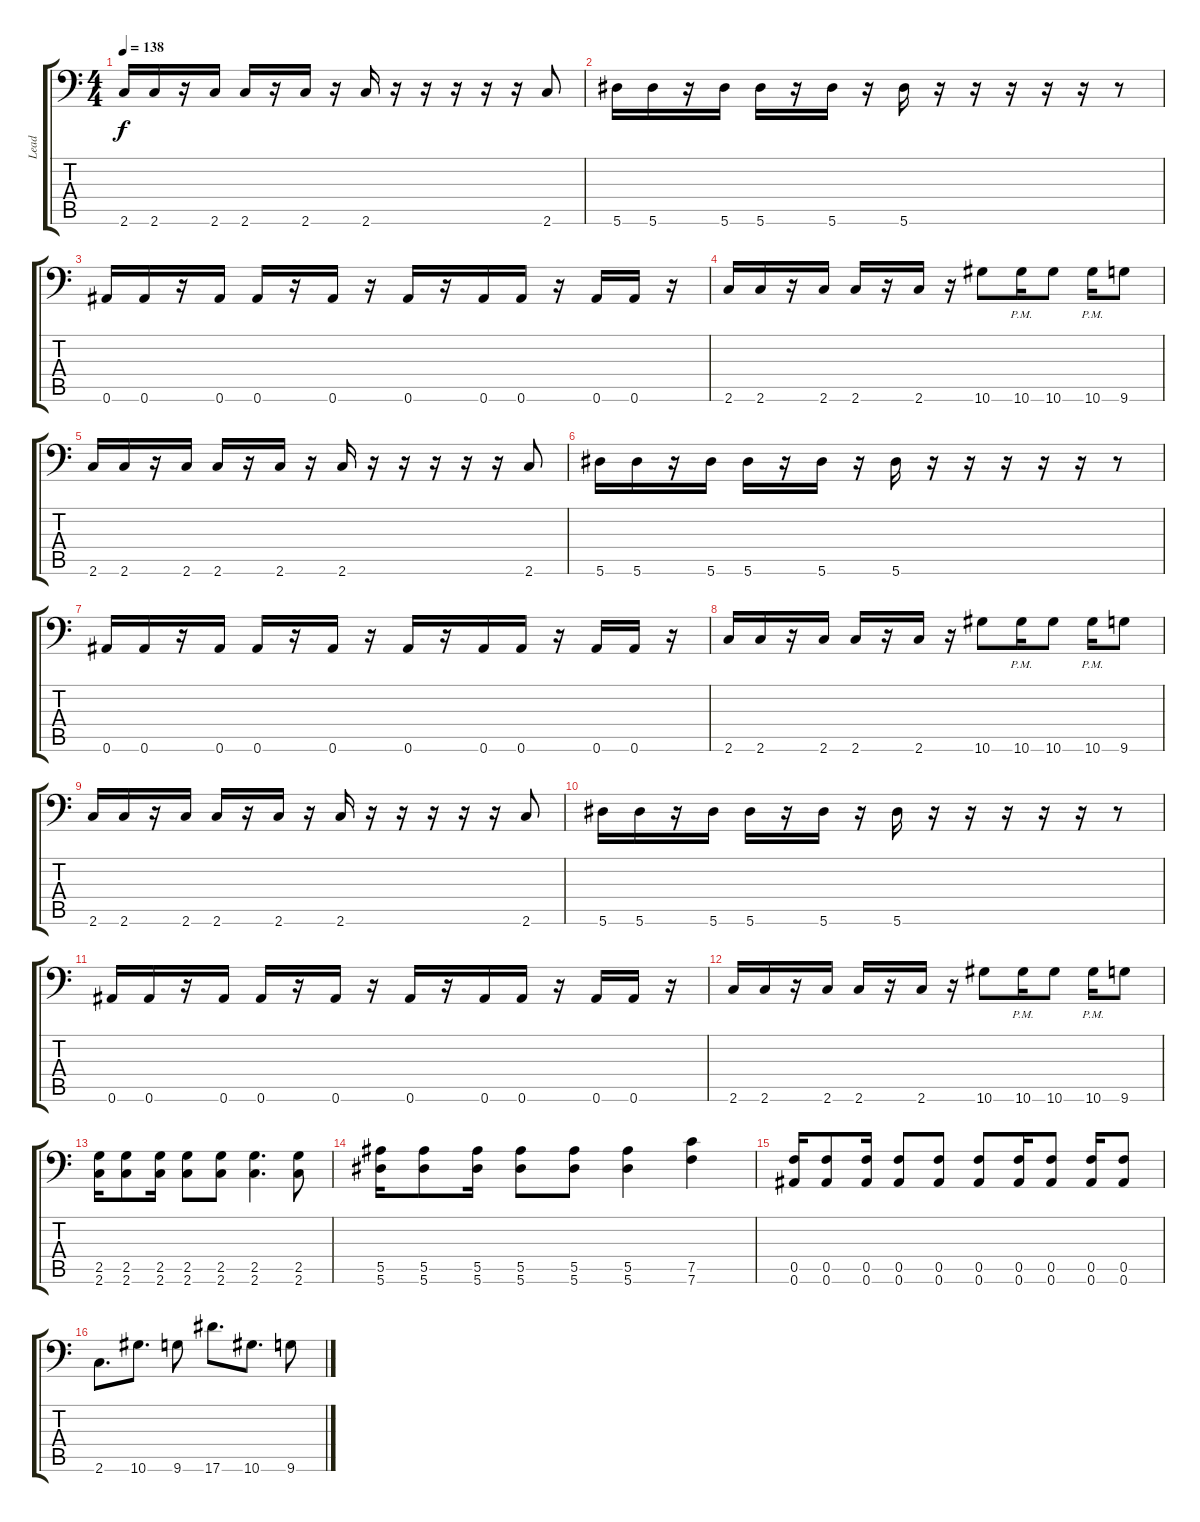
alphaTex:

\track ("Lead" "Lead") {instrument distortionguitar}
\staff {score tabs}
\tuning (C4 G3 Eb3 Bb2 F2 Bb1) {hide}
\ts (4 4)
\tempo 138
\clef f4
\ks c
2.6.16{dy f} 2.6.16 r.16 2.6.16 2.6.16 r.16 2.6.16 r.16 2.6.16 r.16 r.16 r.16 r.16 r.16 2.6.8 |
5.6.16 5.6.16 r.16 5.6.16 5.6.16 r.16 5.6.16 r.16 5.6.16 r.16 r.16 r.16 r.16 r.16 r.8 |
0.6.16 0.6.16 r.16 0.6.16 0.6.16 r.16 0.6.16 r.16 0.6.16 r.16 0.6.16 0.6.16 r.16 0.6.16 0.6.16 r.16 |
2.6.16 2.6.16 r.16 2.6.16 2.6.16 r.16 2.6.16 r.16 10.6.8 10.6{pm}.16 10.6.8 10.6{pm}.16 9.6.8 |
2.6.16 2.6.16 r.16 2.6.16 2.6.16 r.16 2.6.16 r.16 2.6.16 r.16 r.16 r.16 r.16 r.16 2.6.8 |
5.6.16 5.6.16 r.16 5.6.16 5.6.16 r.16 5.6.16 r.16 5.6.16 r.16 r.16 r.16 r.16 r.16 r.8 |
0.6.16 0.6.16 r.16 0.6.16 0.6.16 r.16 0.6.16 r.16 0.6.16 r.16 0.6.16 0.6.16 r.16 0.6.16 0.6.16 r.16 |
2.6.16 2.6.16 r.16 2.6.16 2.6.16 r.16 2.6.16 r.16 10.6.8 10.6{pm}.16 10.6.8 10.6{pm}.16 9.6.8 |
2.6.16 2.6.16 r.16 2.6.16 2.6.16 r.16 2.6.16 r.16 2.6.16 r.16 r.16 r.16 r.16 r.16 2.6.8 |
5.6.16 5.6.16 r.16 5.6.16 5.6.16 r.16 5.6.16 r.16 5.6.16 r.16 r.16 r.16 r.16 r.16 r.8 |
0.6.16 0.6.16 r.16 0.6.16 0.6.16 r.16 0.6.16 r.16 0.6.16 r.16 0.6.16 0.6.16 r.16 0.6.16 0.6.16 r.16 |
2.6.16 2.6.16 r.16 2.6.16 2.6.16 r.16 2.6.16 r.16 10.6.8 10.6{pm}.16 10.6.8 10.6{pm}.16 9.6.8 |
(2.5 2.6).16 (2.5 2.6).8 (2.5 2.6).16 (2.5 2.6).8 (2.5 2.6).8 (2.5 2.6).4{d} (2.5 2.6).8 |
(5.5 5.6).16 (5.5 5.6).8 (5.5 5.6).16 (5.5 5.6).8 (5.5 5.6).8 (5.5 5.6).4 (7.5 7.6).4 |
(0.5 0.6).16 (0.5 0.6).8 (0.5 0.6).16 (0.5 0.6).8 (0.5 0.6).8 (0.5 0.6).8 (0.5 0.6).16 (0.5 0.6).8 (0.5 0.6).16 (0.5 0.6).8 |
2.6.8{d} 10.6.8{d} 9.6.8 17.6.8{d} 10.6.8{d} 9.6.8
